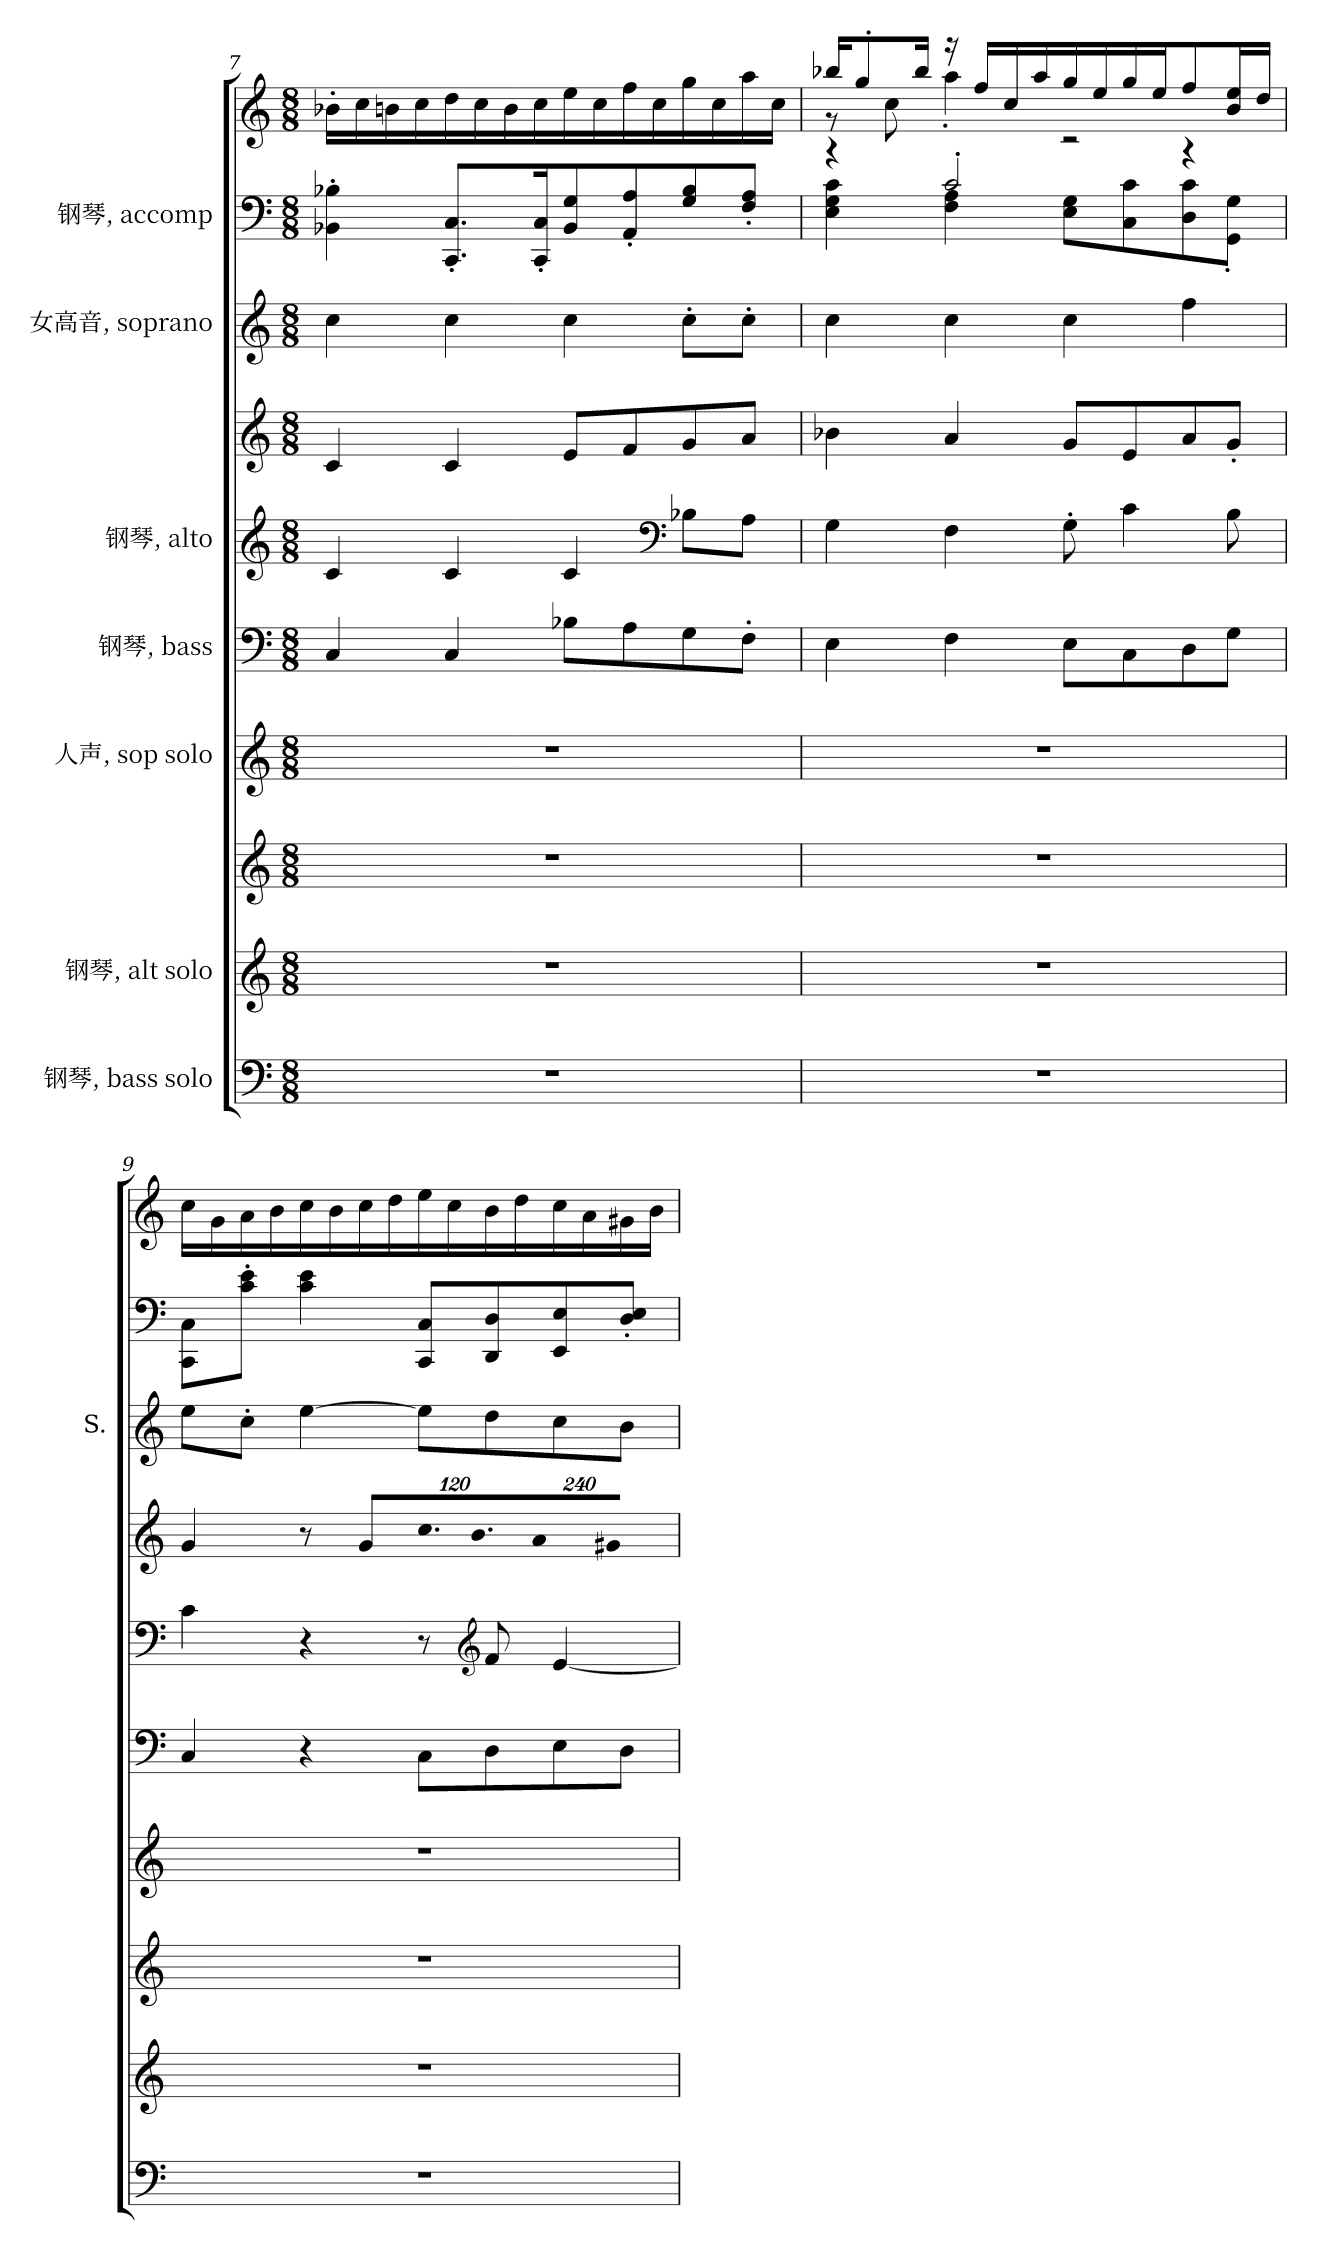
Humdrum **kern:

**kern	**kern	**kern	**kern	**kern	**kern	**kern	**kern	**kern	**kern
*part7	*part6	*part6	*part5	*part4	*part3	*part3	*part2	*part1	*part1
*staff10	*staff9	*staff8	*staff7	*staff6	*staff5	*staff4	*staff3	*staff2	*staff1
*I"钢琴, bass solo	*I"钢琴, alt solo	*	*I"人声, sop solo	*I"钢琴, bass	*I"钢琴, alto	*	*I"女高音, soprano	*I"钢琴, accomp	*
*	*	*	*	*	*	*	*I'S.	*	*
!!LO:PB:g=z
*clefF4	*clefG2	*clefG2	*clefG2	*clefF4	*clefG2	*clefG2	*clefG2	*clefF4	*clefG2
*k[]	*k[]	*k[]	*k[]	*k[]	*k[]	*k[]	*k[]	*k[]	*k[]
*M8/8	*M8/8	*M8/8	*M8/8	*M8/8	*M8/8	*M8/8	*M8/8	*M8/8	*M8/8
=7	=7	=7	=7	=7	=7	=7	=7	=7	=7
1r	1r	1r	1r	4C/	4c/	4c/	4cc\	4BB-X\' 4B-X\'	16b-X'\LL
.	.	.	.	.	.	.	.	.	16cc\
.	.	.	.	.	.	.	.	.	16bn\
.	.	.	.	.	.	.	.	.	16cc\
.	.	.	.	4C/	4c/	4c/	4cc\	8.CC/' 8.C/'L	16dd\
.	.	.	.	.	.	.	.	.	16cc\
.	.	.	.	.	.	.	.	.	16b\
.	.	.	.	.	.	.	.	16CC/' 16C/'K	16cc\
.	.	.	.	8B-X\L	4c/	8e/L	4cc\	8BB-/ 8G/	16ee\
.	.	.	.	.	.	.	.	.	16cc\
.	.	.	.	8A\	.	8f/	.	8AA/' 8A/'	16ff\
.	.	.	.	.	.	.	.	.	16cc\
*	*	*	*	*	*clefF4	*	*	*	*
.	.	.	.	8G\	8B-X\L	8g/	8cc'\L	8G/ 8B-/	16gg\
.	.	.	.	.	.	.	.	.	16cc\
.	.	.	.	8F'\J	8A\J	8a/J	8cc'\J	8F/' 8A/'J	16aa\
.	.	.	.	.	.	.	.	.	16cc\JJ
=8	=8	=8	=8	=8	=8	=8	=8	=8	=8
*	*	*	*	*	*	*	*	*^	*^
1r	1r	1r	1r	4E\	4G\	4b-X\	4cc\	4r	4E\ 4G\ 4c\	16bb-X/KL	8r
.	.	.	.	.	.	.	.	.	.	8gg'/	.
.	.	.	.	.	.	.	.	.	.	.	8cc\
.	.	.	.	.	.	.	.	.	.	16bb-/Jk	.
.	.	.	.	4F\	4F\	4a/	4cc\	2c'/	4F\ 4A\	16r	4aa'\
.	.	.	.	.	.	.	.	.	.	16ff/LL	.
.	.	.	.	.	.	.	.	.	.	16cc/	.
.	.	.	.	.	.	.	.	.	.	16aa/	.
.	.	.	.	8E\L	8G'\	8g/L	4cc\	.	8E\ 8G\L	16gg/	2r
.	.	.	.	.	.	.	.	.	.	16ee/	.
.	.	.	.	8C\	4c\	8e/	.	.	8C\ 8c\	16gg/	.
.	.	.	.	.	.	.	.	.	.	16ee/J	.
.	.	.	.	8D\	.	8a/	4ff\	4r	8D\ 8c\	8ff/	.
.	.	.	.	8G\J	8B\	8g'/J	.	.	8GG\' 8G\'J	16b/ 16ee/L	.
.	.	.	.	.	.	.	.	.	.	16dd/JJ	.
*	*	*	*	*	*	*	*	*v	*v	*	*
*	*	*	*	*	*	*	*	*	*v	*v
!!LO:PB:g=z
=9	=9	=9	=9	=9	=9	=9	=9	=9	=9
1r	1r	1r	1r	4C/	4c\	4g/	8ee\L	8CC\ 8C\L	16cc\LL
.	.	.	.	.	.	.	.	.	16g\
.	.	.	.	.	.	.	8cc'\J	8c\' 8e\'J	16a\
.	.	.	.	.	.	.	.	.	16b\
.	.	.	.	4r	4r	8r	[4ee\	4c\ 4e\	16cc\
.	.	.	.	.	.	.	.	.	16b\
.	.	.	.	.	.	8g/L	.	.	16cc\
.	.	.	.	.	.	.	.	.	16dd\
*	*	*	*	*	*	*Xbrackettup	*	*	*
!	!	!	!	!	!	!LO:N:vis=16.	!	!	!
.	.	.	.	8C\L	8r	960%103cc/L	8ee\L]	8CC/ 8C/L	16ee\
.	.	.	.	.	.	.	.	.	16cc\
!	!	!	!	!	!	!LO:N:vis=16.	!	!	!
.	.	.	.	.	.	960%103b/J	.	.	.
*	*	*	*	*	*clefG2	*	*	*	*
.	.	.	.	8D\	8f/	.	8dd\	8DD/ 8D/	16b\
.	.	.	.	.	.	.	.	.	16dd\
!	!	!	!	!	!	!LO:N:vis=8	!	!	!
.	.	.	.	.	.	960%137a/	.	.	.
.	.	.	.	8E\	[4e/	.	8cc\	8EE/ 8E/	16cc\
.	.	.	.	.	.	.	.	.	16a\
!	!	!	!	!	!	!LO:N:vis=8	!	!	!
.	.	.	.	.	.	960%137g#X/J	.	.	.
.	.	.	.	8D\J	.	.	8b\J	8D/' 8E/'J	16g#X\
.	.	.	.	.	.	.	.	.	16b\JJ
=	=	=	=	=	=	=	=	=	=
*-	*-	*-	*-	*-	*-	*-	*-	*-	*-
